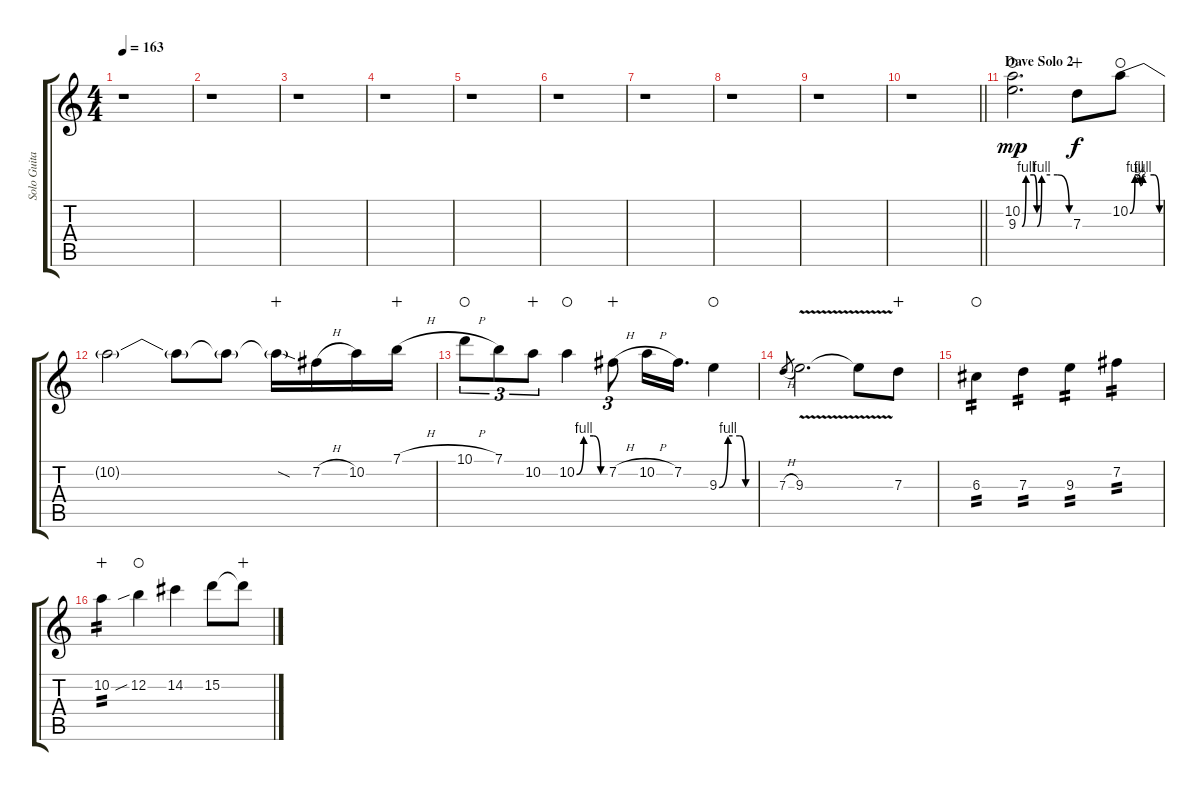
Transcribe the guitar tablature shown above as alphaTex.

\track ("Solo Guitar/Adrian Smith, Dave Murray" "Solo Guita") {instrument distortionguitar}
\staff {score tabs}
\tuning (E4 B3 G3 D3 A2 E2) {hide}
\ts (4 4)
\tempo 163
\clef g2
\ks c
r.1{dy f} |
r.1 |
r.1 |
r.1 |
r.1 |
r.1 |
r.1 |
r.1 |
r.1 |
\barLineRight lightlight
r.1 |
\section ("" "Dave Solo 2")
(10.2 9.3{be (custom 0 0 5 4 15 4 19 0 25 4 45 4 60 0)}).2{d dy mp waho} 7.3.8{dy f wahc} 10.2{be (custom 0 0 10 4 16 4 21 2 26 4 30 4 49 4 60 0)}.8{waho} |
10.2{t}.2 10.2{t}.8 10.2{t}.8 10.2{sod t}.16{wahc} 7.2{h}.16 10.2.16 7.1{h}.16{wahc} |
10.1{h}.8{tu (3 2) waho} 7.1.8{tu (3 2)} 10.2.8{tu (3 2) wahc} 10.2{be (custom 0 0 15 4 36 4 51 0 60 0)}.4{waho} 7.2{h}.8{tu (3 2) wahc} 10.2{h}.16 7.2.16{d} 9.3{be (custom 0 0 15 4 35 4 45 0 60 0)}.4{waho} |
7.3{h}.8{gr} 9.3{v}.2{d} 9.3{t}.8 7.3.8{wahc} |
6.3.4{tp 2 waho} 7.3.4{tp 2} 9.3.4{tp 2} 7.2.4{tp 2} |
10.2.4{tp 2 wahc} 12.2{sib}.4{waho} 14.2.4 15.2.8 15.2{t}.8{wahc}
